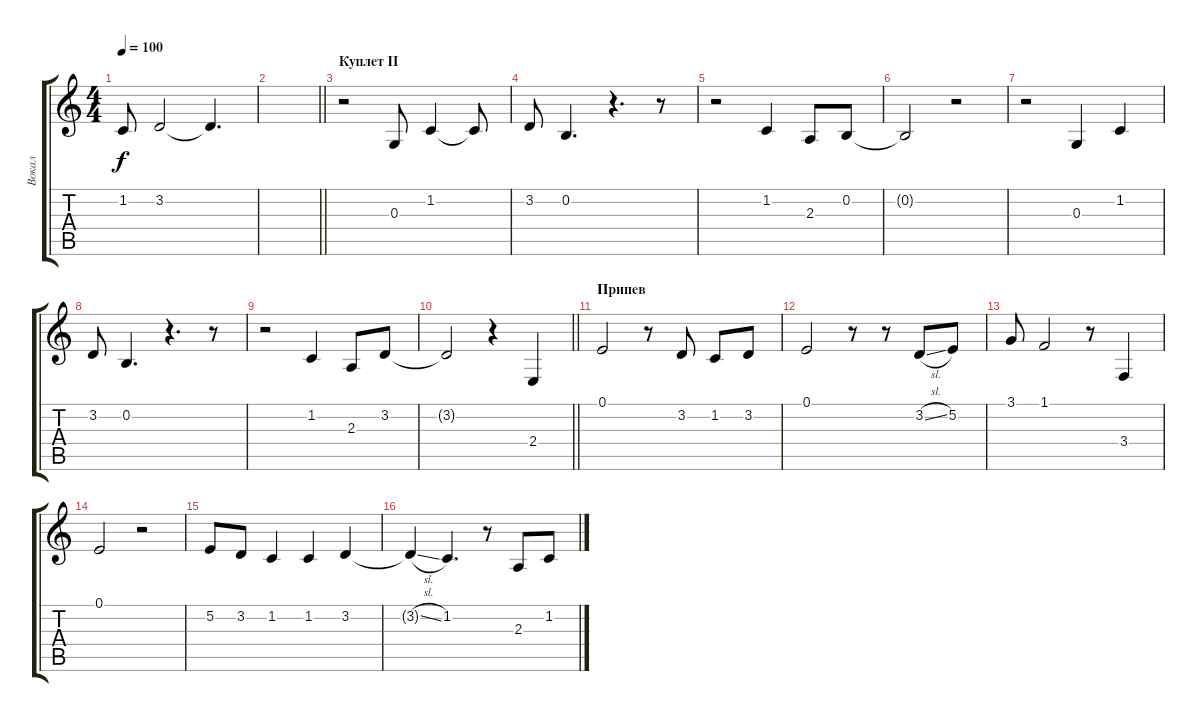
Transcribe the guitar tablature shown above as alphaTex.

\track ("Вокал" "Вокал") {instrument piccolo}
\staff {score tabs}
\tuning (E4 B3 G3 D3 A2 E2) {hide}
\ts (4 4)
\tempo 100
\clef g2
\ks c
1.2{t}.8{dy f} 3.2.2 3.2{t}.4{d} |
\barLineRight lightlight
|
\section ("" "Куплет II")
r.2 0.3.8 1.2.4 1.2{t}.8 |
3.2.8 0.2.4{d} r.4{d} r.8 |
r.2 1.2.4 2.3.8 0.2.8 |
0.2{t}.2 r.2 |
r.2 0.3.4 1.2.4 |
3.2.8 0.2.4{d} r.4{d} r.8 |
r.2 1.2.4 2.3.8 3.2.8 |
\barLineRight lightlight
3.2{t}.2 r.4 2.4.4 |
\section ("" "Припев")
0.1.2 r.8 3.2.8 1.2.8 3.2.8 |
0.1.2 r.8 r.8 3.2{sl}.8 5.2.8 |
3.1.8 1.1.2 r.8 3.4.4 |
0.1.2 r.2 |
5.2.8 3.2.8 1.2.4 1.2.4 3.2.4 |
3.2{sl t}.4 1.2.4{d} r.8 2.3.8 1.2.8
